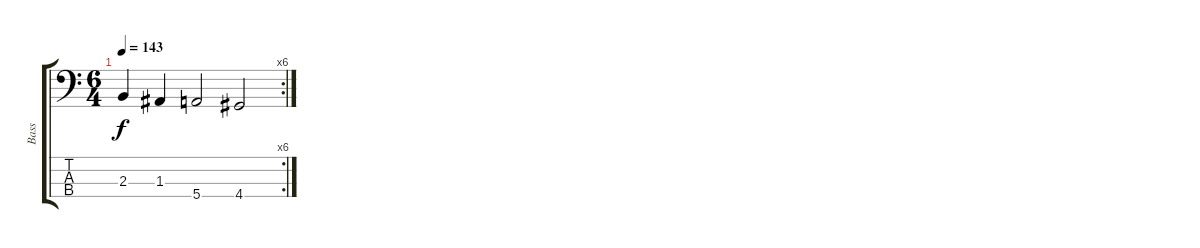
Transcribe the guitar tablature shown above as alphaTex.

\track ("Bass" "Bass") {instrument electricbassfinger}
\staff {score tabs}
\tuning (G2 D2 A1 E1) {hide}
\rc 6
\ts (6 4)
\tempo 143
\clef f4
\ks c
2.3.4{dy f} 1.3.4 5.4.2 4.4.2
